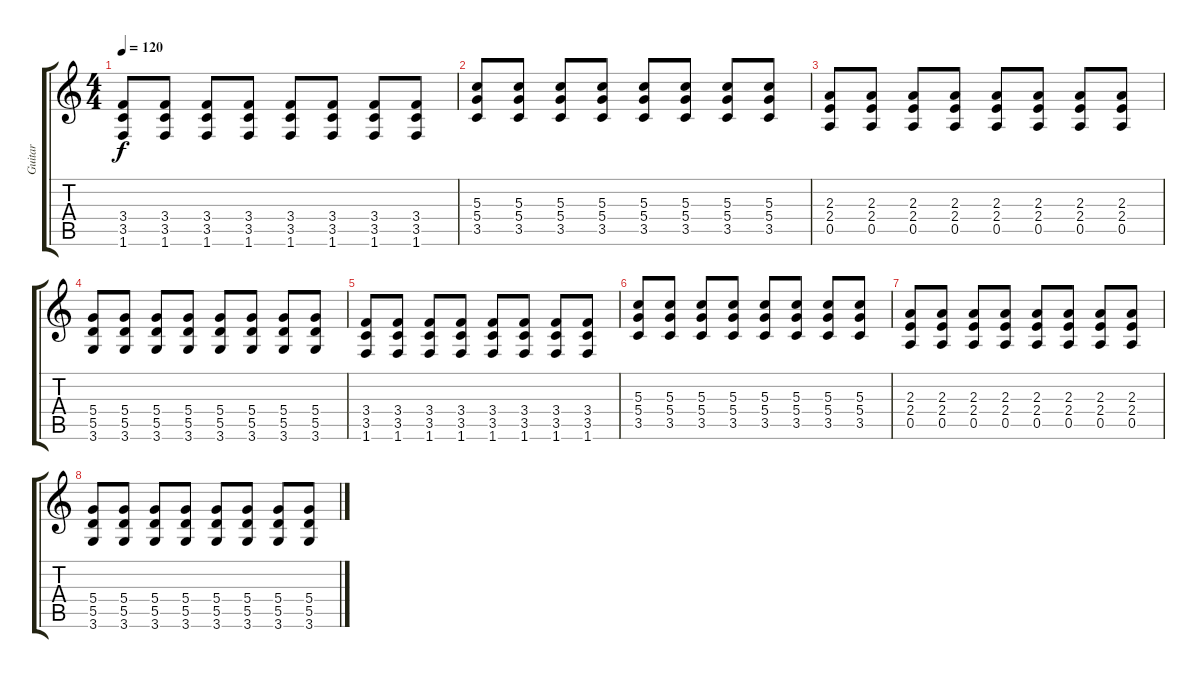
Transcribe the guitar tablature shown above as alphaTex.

\track ("Guitar" "Guitar") {instrument overdrivenguitar}
\staff {score tabs}
\tuning (E4 B3 G3 D3 A2 E2) {hide}
\ts (4 4)
\tempo 120
\clef g2
\ks c
(3.4 3.5 1.6).8{dy f} (3.4 3.5 1.6).8 (3.4 3.5 1.6).8 (3.4 3.5 1.6).8 (3.4 3.5 1.6).8 (3.4 3.5 1.6).8 (3.4 3.5 1.6).8 (3.4 3.5 1.6).8 |
(5.3 5.4 3.5).8 (5.3 5.4 3.5).8 (5.3 5.4 3.5).8 (5.3 5.4 3.5).8 (5.3 5.4 3.5).8 (5.3 5.4 3.5).8 (5.3 5.4 3.5).8 (5.3 5.4 3.5).8 |
(2.3 2.4 0.5).8 (2.3 2.4 0.5).8 (2.3 2.4 0.5).8 (2.3 2.4 0.5).8 (2.3 2.4 0.5).8 (2.3 2.4 0.5).8 (2.3 2.4 0.5).8 (2.3 2.4 0.5).8 |
(5.4 5.5 3.6).8 (5.4 5.5 3.6).8 (5.4 5.5 3.6).8 (5.4 5.5 3.6).8 (5.4 5.5 3.6).8 (5.4 5.5 3.6).8 (5.4 5.5 3.6).8 (5.4 5.5 3.6).8 |
(3.4 3.5 1.6).8 (3.4 3.5 1.6).8 (3.4 3.5 1.6).8 (3.4 3.5 1.6).8 (3.4 3.5 1.6).8 (3.4 3.5 1.6).8 (3.4 3.5 1.6).8 (3.4 3.5 1.6).8 |
(5.3 5.4 3.5).8 (5.3 5.4 3.5).8 (5.3 5.4 3.5).8 (5.3 5.4 3.5).8 (5.3 5.4 3.5).8 (5.3 5.4 3.5).8 (5.3 5.4 3.5).8 (5.3 5.4 3.5).8 |
(2.3 2.4 0.5).8 (2.3 2.4 0.5).8 (2.3 2.4 0.5).8 (2.3 2.4 0.5).8 (2.3 2.4 0.5).8 (2.3 2.4 0.5).8 (2.3 2.4 0.5).8 (2.3 2.4 0.5).8 |
(5.4 5.5 3.6).8 (5.4 5.5 3.6).8 (5.4 5.5 3.6).8 (5.4 5.5 3.6).8 (5.4 5.5 3.6).8 (5.4 5.5 3.6).8 (5.4 5.5 3.6).8 (5.4 5.5 3.6).8
